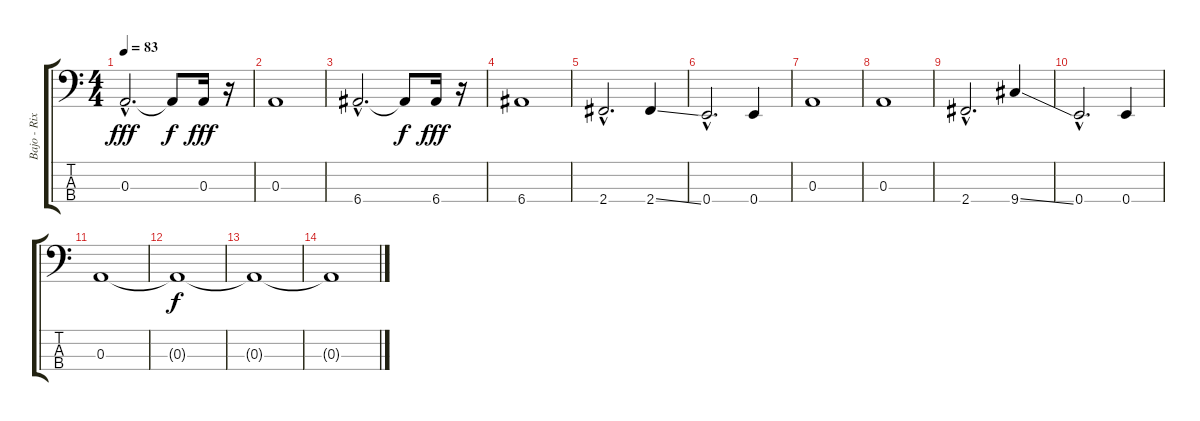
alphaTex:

\track ("Bajo - Rix" "Bajo - Rix") {instrument electricbassfinger}
\staff {score tabs}
\tuning (G2 D2 A1 E1) {hide}
\ts (4 4)
\tempo 83
\clef f4
\ks c
0.3{hac}.2{d dy fff} 0.3{t}.8{dy f} 0.3.16{dy fff} r.16 |
0.3.1 |
6.4{hac}.2{d} 6.4{t}.8{dy f} 6.4.16{dy fff} r.16 |
6.4.1 |
2.4{hac}.2{d} 2.4{ss}.4 |
0.4{hac}.2{d} 0.4.4 |
0.3.1 |
0.3.1 |
2.4{hac}.2{d} 9.4{ss}.4 |
0.4{hac}.2{d} 0.4.4 |
0.3.1 |
0.3{t}.1{dy f volume 5} |
0.3{t}.1 |
0.3{t}.1
